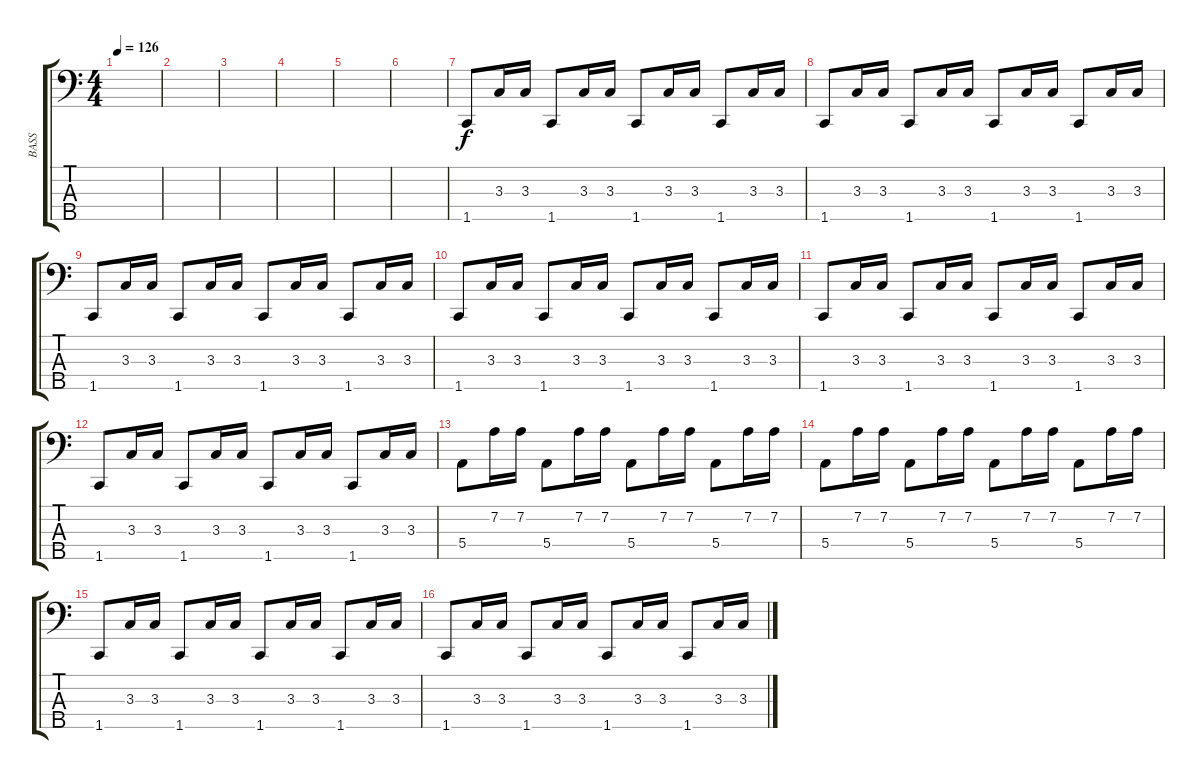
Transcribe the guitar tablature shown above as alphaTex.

\track ("BASS" "BASS") {instrument synthbass2}
\staff {score tabs}
\tuning (G2 D2 A1 E1 B0) {hide}
\ts (4 4)
\tempo 126
\clef f4
\ks c
|
|
|
|
|
|
1.5.8 3.3.16 3.3.16 1.5.8 3.3.16 3.3.16 1.5.8 3.3.16 3.3.16 1.5.8 3.3.16 3.3.16 |
1.5.8 3.3.16 3.3.16 1.5.8 3.3.16 3.3.16 1.5.8 3.3.16 3.3.16 1.5.8 3.3.16 3.3.16 |
1.5.8 3.3.16 3.3.16 1.5.8 3.3.16 3.3.16 1.5.8 3.3.16 3.3.16 1.5.8 3.3.16 3.3.16 |
1.5.8 3.3.16 3.3.16 1.5.8 3.3.16 3.3.16 1.5.8 3.3.16 3.3.16 1.5.8 3.3.16 3.3.16 |
1.5.8 3.3.16 3.3.16 1.5.8 3.3.16 3.3.16 1.5.8 3.3.16 3.3.16 1.5.8 3.3.16 3.3.16 |
1.5.8 3.3.16 3.3.16 1.5.8 3.3.16 3.3.16 1.5.8 3.3.16 3.3.16 1.5.8 3.3.16 3.3.16 |
5.4.8 7.2.16 7.2.16 5.4.8 7.2.16 7.2.16 5.4.8 7.2.16 7.2.16 5.4.8 7.2.16 7.2.16 |
5.4.8 7.2.16 7.2.16 5.4.8 7.2.16 7.2.16 5.4.8 7.2.16 7.2.16 5.4.8 7.2.16 7.2.16 |
1.5.8 3.3.16 3.3.16 1.5.8 3.3.16 3.3.16 1.5.8 3.3.16 3.3.16 1.5.8 3.3.16 3.3.16 |
1.5.8 3.3.16 3.3.16 1.5.8 3.3.16 3.3.16 1.5.8 3.3.16 3.3.16 1.5.8 3.3.16 3.3.16
